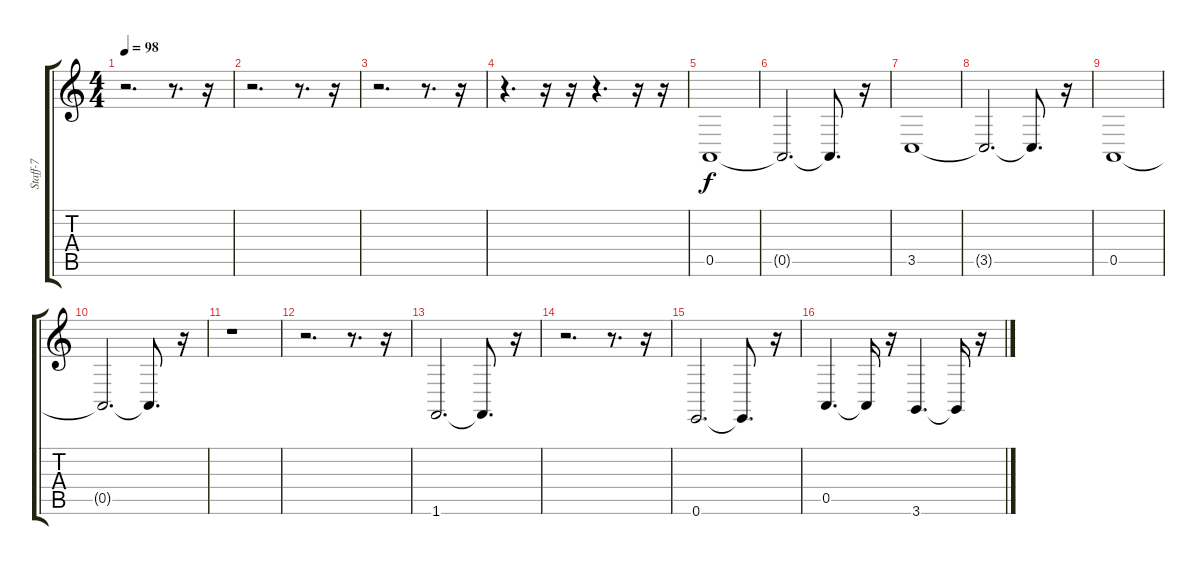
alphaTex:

\track ("Staff-7" "Staff-7") {instrument synthvoice}
\staff {score tabs}
\tuning (E4 B3 G3 D3 A2 E2) {hide}
\ts (4 4)
\tempo 98
\clef g2
\ks c
r.2{d dy f volume 8} r.8{d} r.16 |
r.2{d} r.8{d} r.16 |
r.2{d} r.8{d} r.16 |
r.4{d} r.16 r.16 r.4{d} r.16 r.16 |
0.5.1{volume 5 instrument synthvoice} |
0.5{t}.2{d} 0.5{t}.8{d} r.16 |
3.5.1{volume 5} |
3.5{t}.2{d} 3.5{t}.8{d} r.16 |
0.5.1{volume 5} |
0.5{t}.2{d} 0.5{t}.8{d} r.16 |
r.1{volume 5} |
r.2{d} r.8{d} r.16 |
1.6.2{d volume 5} 1.6{t}.8{d} r.16 |
r.2{d volume 5} r.8{d} r.16 |
0.6.2{d volume 5} 0.6{t}.8{d} r.16 |
0.5.4{d volume 5} 0.5{t}.16 r.16 3.6.4{d volume 5} 3.6{t}.16 r.16
